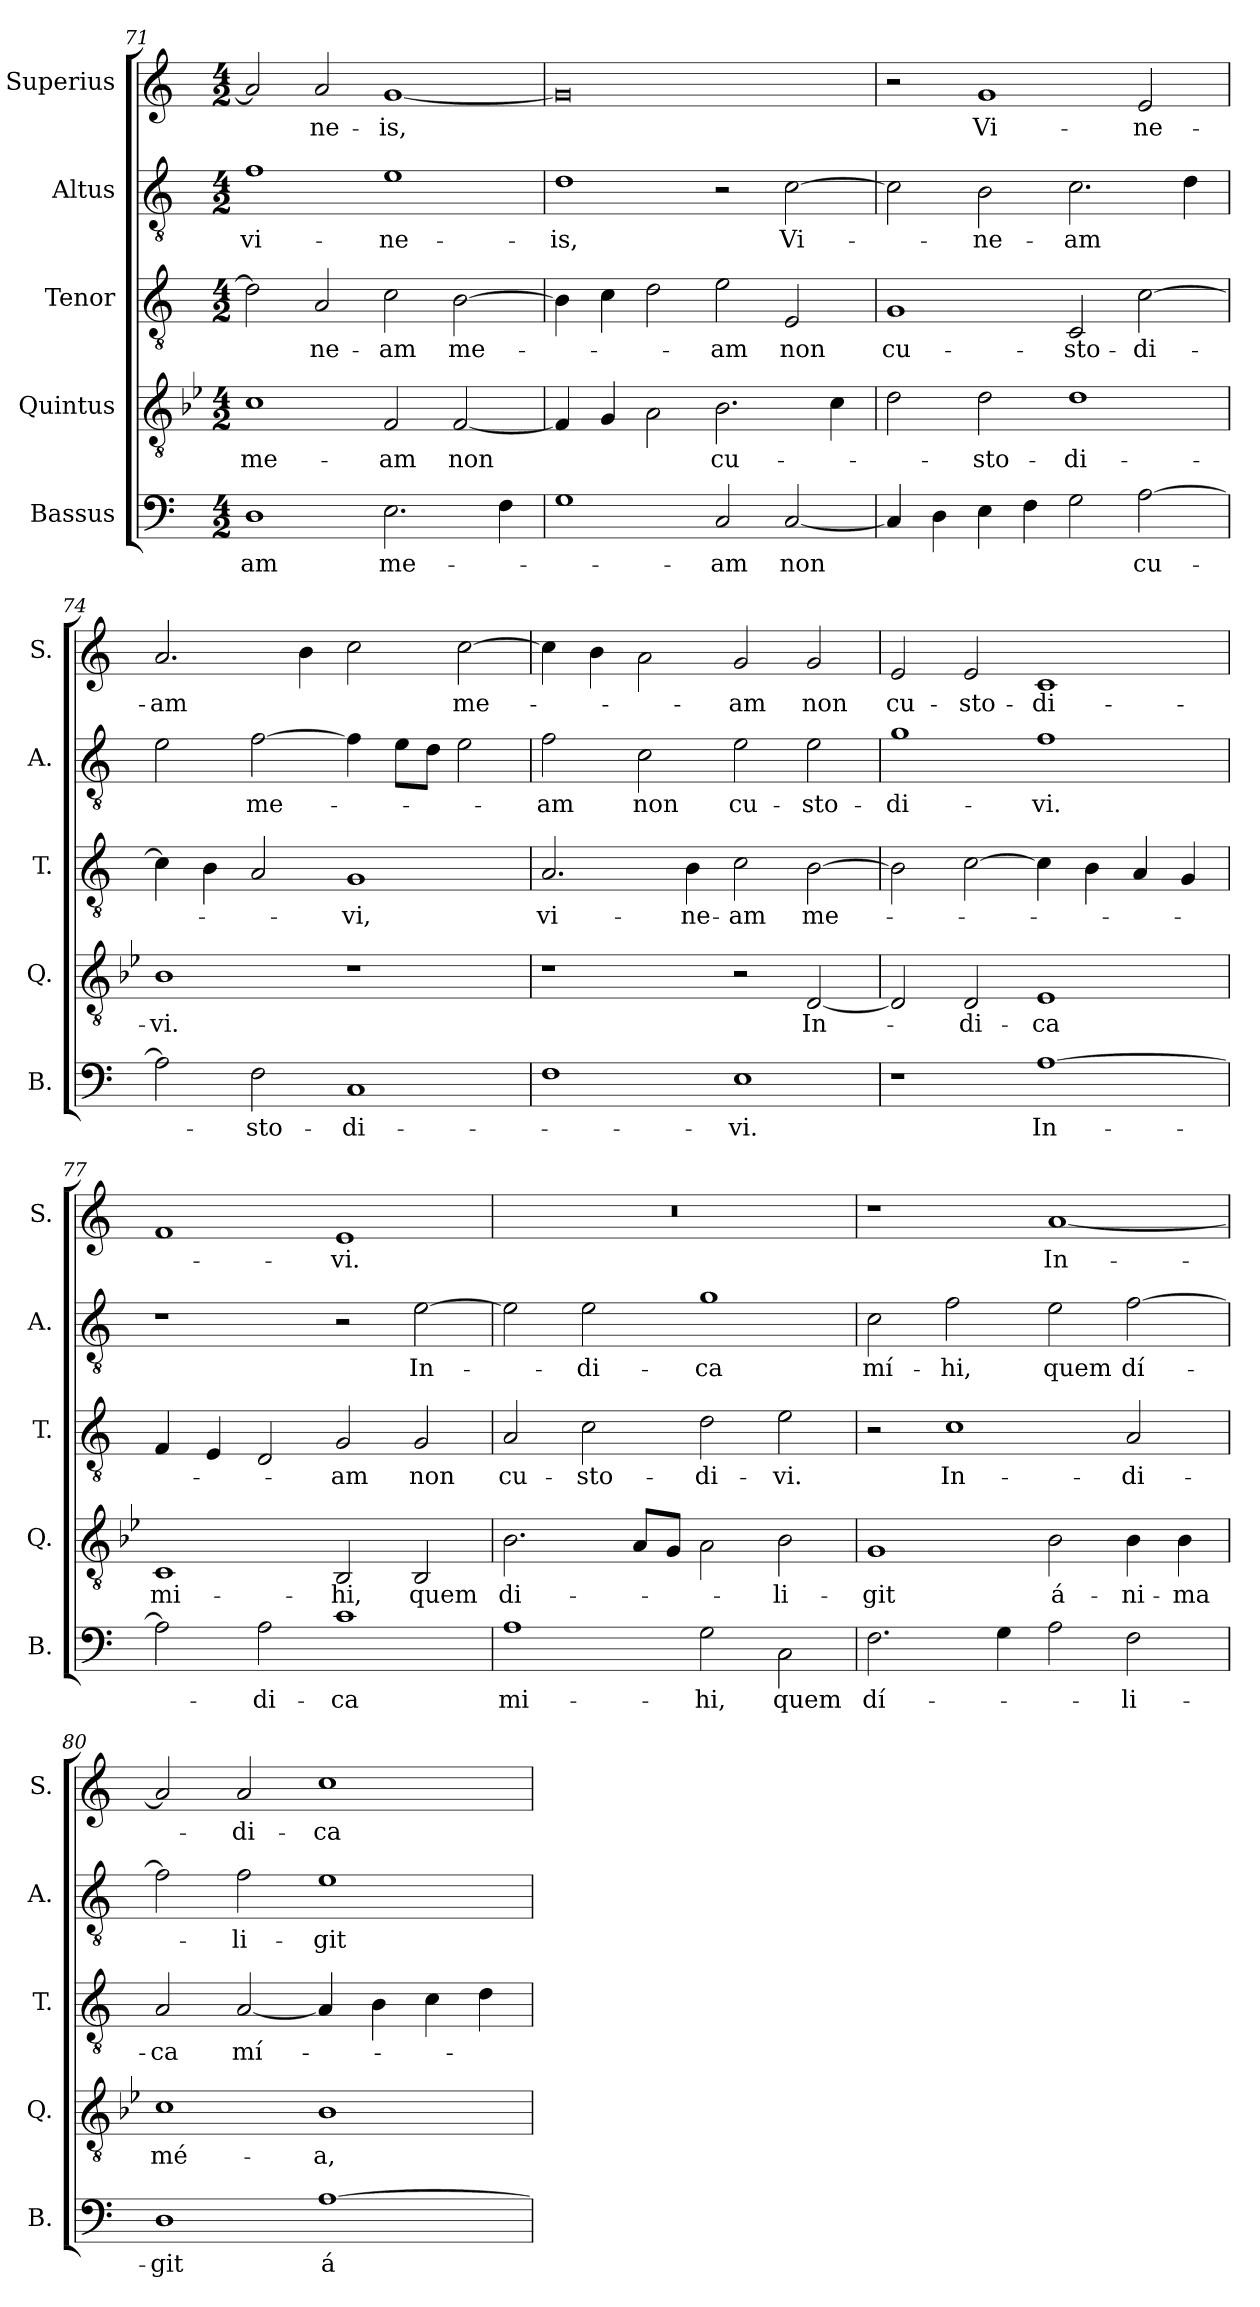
**kern	**text	**kern	**text	**kern	**text	**kern	**text	**kern	**text
*part5	*part5	*part4	*part4	*part3	*part3	*part2	*part2	*part1	*part1
*staff5	*staff5	*staff4	*staff4	*staff3	*staff3	*staff2	*staff2	*staff1	*staff1
*I"Bassus	*	*I"Quintus	*	*I"Tenor	*	*I"Altus	*	*I"Superius	*
*I'B.	*	*I'Q.	*	*I'T.	*	*I'A.	*	*I'S.	*
!!LO:LB:g=z
*clefF4	*	*clefGv2	*	*clefGv2	*	*clefGv2	*	*clefG2	*
*	*	*ITrd8c14	*	*	*	*ITrd1c2	*	*	*
*k[]	*	*k[b-e-]	*	*k[]	*	*k[b-e-]	*	*k[]	*
*M4/2	*	*M4/2	*	*M4/2	*	*M4/2	*	*M4/2	*
=71	=71	=71	=71	=71	=71	=71	=71	=71	=71
1D	-am	1C	me-	2d\]	.	1e-	vi-	2a/]	.
.	.	.	.	2A/	-ne-	.	.	2a/	-ne-
2.E\	me-	2FF/	-am	2c\	-am	1d	-ne-	[1g	-is,
.	.	[2FF/	non	[2B\	me-	.	.	.	.
4F\	.	.	.	.	.	.	.	.	.
=72	=72	=72	=72	=72	=72	=72	=72	=72	=72
1G	.	4FF/]	.	4B\]	.	1c	-is,	0g]	.
.	.	4GG/	.	4c\	.	.	.	.	.
.	.	2AA\	.	2d\	.	.	.	.	.
2C/	-am	2.BB-\	cu-	2e\	-am	2r	.	.	.
[2C/	non	.	.	2E/	non	[2B-\	Vi-	.	.
.	.	4C\	.	.	.	.	.	.	.
=73	=73	=73	=73	=73	=73	=73	=73	=73	=73
4C/]	.	2D\	.	1G	cu-	2B-\]	.	2r	.
4D\	.	.	.	.	.	.	.	.	.
4E\	.	2D\	-sto-	.	.	2A\	-ne-	1g	Vi-
4F\	.	.	.	.	.	.	.	.	.
2G\	.	1D	-di-	2C/	-sto-	2.B-\	-am	.	.
[2A\	cu-	.	.	[2c\	-di-	.	.	2e/	-ne-
.	.	.	.	.	.	4c\	.	.	.
=74	=74	=74	=74	=74	=74	=74	=74	=74	=74
2A\]	.	1BB-	-vi.	4c\]	.	2d\	.	2.a/	-am
.	.	.	.	4B\	.	.	.	.	.
2F\	-sto-	.	.	2A/	.	[2e-\	me-	.	.
.	.	.	.	.	.	.	.	4b\	.
1C	-di-	1r	.	1G	-vi,	4e-\]	.	2cc\	.
.	.	.	.	.	.	8d\L	.	.	.
.	.	.	.	.	.	8c\J	.	.	.
.	.	.	.	.	.	2d\	.	[2cc\	me-
!!LO:PB:g=z
=75	=75	=75	=75	=75	=75	=75	=75	=75	=75
1F	.	1r	.	2.A/	vi-	2e-\	-am	4cc\]	.
.	.	.	.	.	.	.	.	4b\	.
.	.	.	.	.	.	2B-\	non	2a\	.
.	.	.	.	4B\	-ne-	.	.	.	.
1E	-vi.	2r	.	2c\	-am	2d\	cu-	2g/	-am
.	.	[2DD/	In-	[2B\	me-	2d\	-sto-	2g/	non
=76	=76	=76	=76	=76	=76	=76	=76	=76	=76
1r	.	2DD/]	.	2B\]	.	1f	-di-	2e/	cu-
.	.	2DD/	-di-	[2c\	.	.	.	2e/	-sto-
[1A	In-	1EE-	-ca	4c\]	.	1e-	-vi.	1c	-di-
.	.	.	.	4B\	.	.	.	.	.
.	.	.	.	4A/	.	.	.	.	.
.	.	.	.	4G/	.	.	.	.	.
=77	=77	=77	=77	=77	=77	=77	=77	=77	=77
2A\]	.	1CC	mi-	4F/	.	1r	.	1f	.
.	.	.	.	4E/	.	.	.	.	.
2A\	-di-	.	.	2D/	.	.	.	.	.
1c	-ca	2BBB-/	-hi,	2G/	-am	2r	.	1e	-vi.
.	.	2BBB-/	quem	2G/	non	[2d\	In-	.	.
=78	=78	=78	=78	=78	=78	=78	=78	=78	=78
1A	mi-	2.BB-\	di-	2A/	cu-	2d\]	.	0r	.
.	.	.	.	2c\	-sto-	2d\	-di-	.	.
.	.	8AA/L	.	.	.	.	.	.	.
.	.	8GG/J	.	.	.	.	.	.	.
2G\	-hi,	2AA\	.	2d\	-di-	1f	-ca	.	.
2C\	quem	2BB-\	-li-	2e\	-vi.	.	.	.	.
!!LO:LB:g=z
=79	=79	=79	=79	=79	=79	=79	=79	=79	=79
2.F\	dí-	1GG	-git	2r	.	2B-\	mí-	1r	.
.	.	.	.	1c	In-	2e-\	-hi,	.	.
4G\	.	.	.	.	.	.	.	.	.
2A\	.	2BB-\	á-	.	.	2d\	quem	[1a	In-
2F\	-li-	4BB-\	-ni-	2A/	-di-	[2e-\	dí-	.	.
.	.	4BB-\	-ma	.	.	.	.	.	.
=80	=80	=80	=80	=80	=80	=80	=80	=80	=80
1D	-git	1C	mé-	2A/	-ca	2e-\]	.	2a/]	.
.	.	.	.	[2A/	mí-	2e-\	-li-	2a/	-di-
[1A	á-	1BB-	-a,	4A/]	.	1d	-git	1cc	-ca
.	.	.	.	4B\	.	.	.	.	.
.	.	.	.	4c\	.	.	.	.	.
.	.	.	.	4d\	.	.	.	.	.
=	=	=	=	=	=	=	=	=	=
*-	*-	*-	*-	*-	*-	*-	*-	*-	*-
